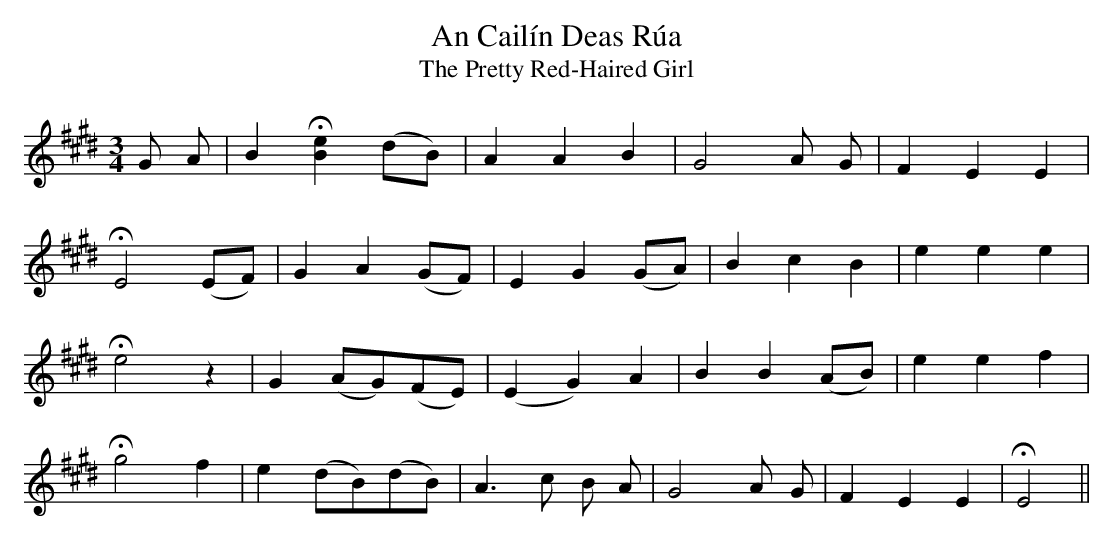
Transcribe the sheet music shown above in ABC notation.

X:1
T:Cailín Deas Rúa, An
T:Pretty Red-Haired Girl, The
M:3/4
L:1/8
K:E
G A |B2 !fermata![B2e2] (dB)|A2A2B2|G4 A G |F2E2E2|
!fermata!E4 (EF)|G2A2 (GF)|E2G2 (GA)|B2c2B2|e2e2e2|
!fermata!e4 z2|G2 (AG)(FE)|(E2G2)A2|B2B2 (AB)|e2e2f2|
!fermata!g4 f2|e2 (dB)(dB)|A3 c B A|G4 A G|F2E2E2|!fermata!E4||
